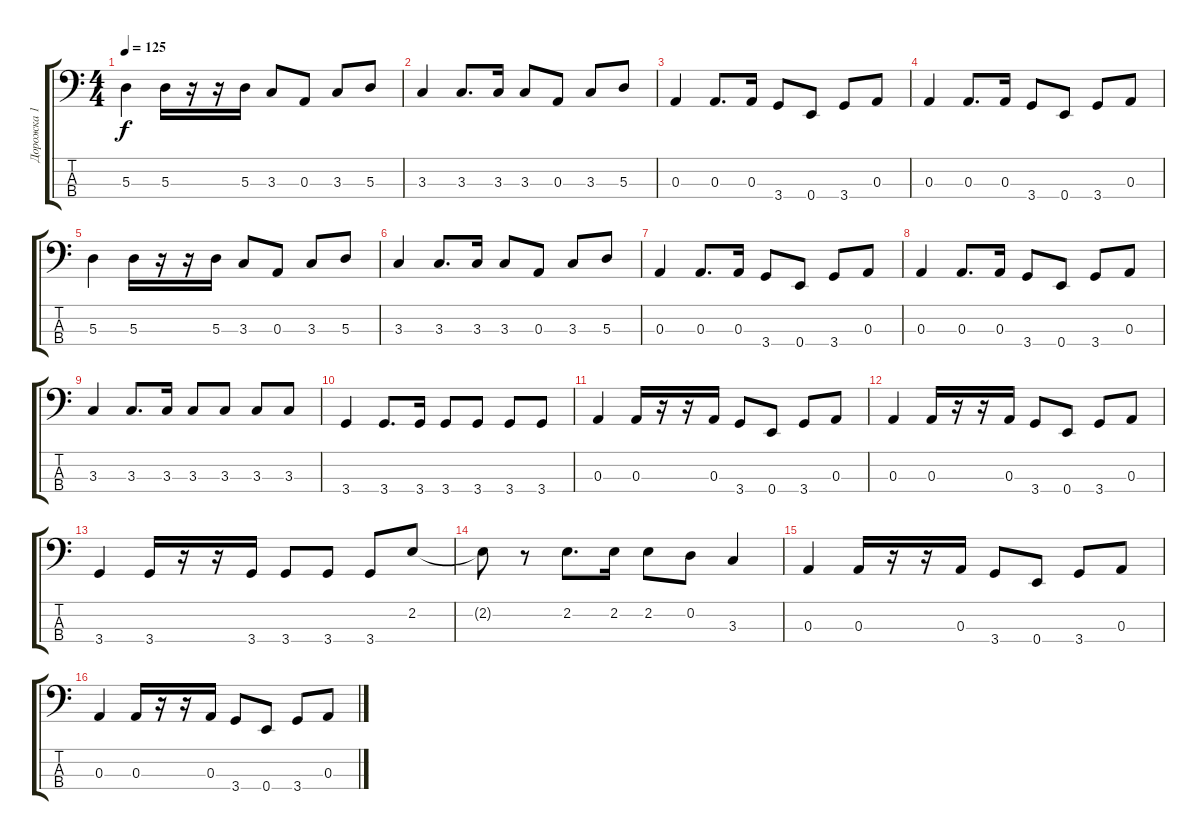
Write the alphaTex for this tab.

\track ("Дорожка 1" "Дорожка 1") {instrument slapbass2}
\staff {score tabs}
\tuning (G2 D2 A1 E1) {hide}
\ts (4 4)
\tempo 125
\clef f4
\ks c
5.3.4{dy f} 5.3.16 r.16 r.16 5.3.16 3.3.8 0.3.8 3.3.8 5.3.8 |
3.3.4 3.3.8{d} 3.3.16 3.3.8 0.3.8 3.3.8 5.3.8 |
0.3.4 0.3.8{d} 0.3.16 3.4.8 0.4.8 3.4.8 0.3.8 |
0.3.4 0.3.8{d} 0.3.16 3.4.8 0.4.8 3.4.8 0.3.8 |
5.3.4 5.3.16 r.16 r.16 5.3.16 3.3.8 0.3.8 3.3.8 5.3.8 |
3.3.4 3.3.8{d} 3.3.16 3.3.8 0.3.8 3.3.8 5.3.8 |
0.3.4 0.3.8{d} 0.3.16 3.4.8 0.4.8 3.4.8 0.3.8 |
0.3.4 0.3.8{d} 0.3.16 3.4.8 0.4.8 3.4.8 0.3.8 |
3.3.4 3.3.8{d} 3.3.16 3.3.8 3.3.8 3.3.8 3.3.8 |
3.4.4 3.4.8{d} 3.4.16 3.4.8 3.4.8 3.4.8 3.4.8 |
0.3.4 0.3.16 r.16 r.16 0.3.16 3.4.8 0.4.8 3.4.8 0.3.8 |
0.3.4 0.3.16 r.16 r.16 0.3.16 3.4.8 0.4.8 3.4.8 0.3.8 |
3.4.4 3.4.16 r.16 r.16 3.4.16 3.4.8 3.4.8 3.4.8 2.2.8 |
2.2{t}.8 r.8 2.2.8{d} 2.2.16 2.2.8 0.2.8 3.3.4 |
0.3.4 0.3.16 r.16 r.16 0.3.16 3.4.8 0.4.8 3.4.8 0.3.8 |
0.3.4 0.3.16 r.16 r.16 0.3.16 3.4.8 0.4.8 3.4.8 0.3.8
